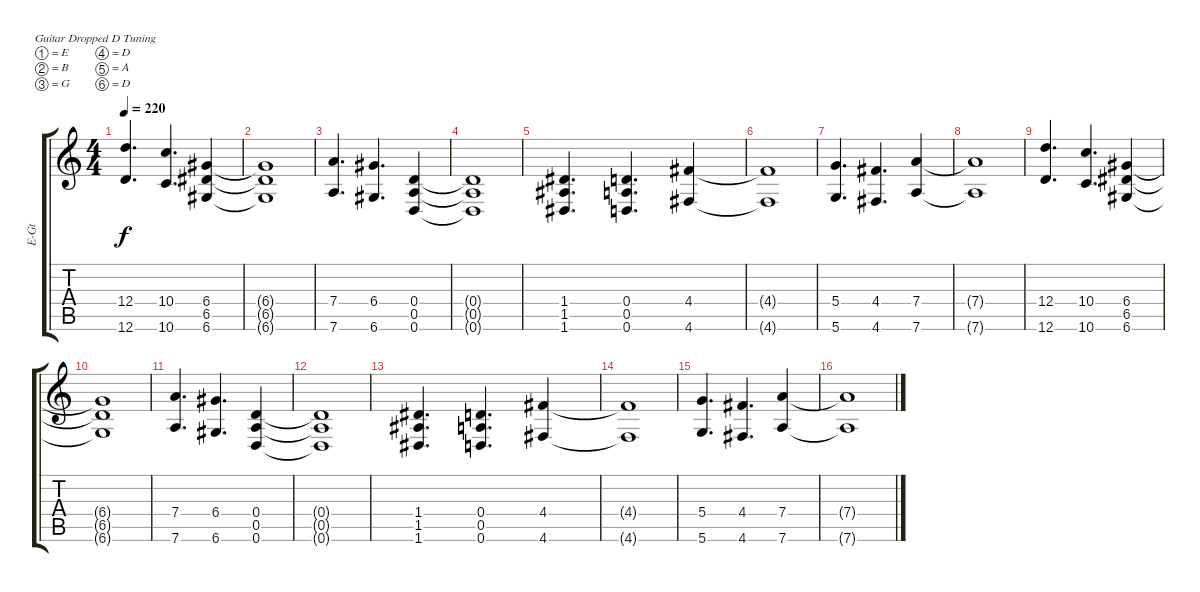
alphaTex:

\bracketExtendMode groupsimilarinstruments
\otherSystemsTrackNameOrientation horizontal
\track ("Guitar 1" "E-Gt") {instrument distortionguitar}
\staff {score tabs}
\tuning (E4 B3 G3 D3 A2 D2)
\ts (4 4)
\tempo 220
\clef g2
\ks c
(12.4 12.6).4{d dy f beam Up} (10.4 10.6).4{d beam Up} (6.4{acc #} 6.5{acc #} 6.6{acc #}).4{beam Up} |
(6.4{t acc #} 6.5{t acc #} 6.6{t acc #}).1{beam Up} |
(7.4 7.6).4{d beam Up} (6.4{acc #} 6.6{acc #}).4{d beam Up} (0.4 0.5 0.6).4{beam Up} |
(0.4{t} 0.5{t} 0.6{t}).1{beam Up} |
(1.4{acc #} 1.5{acc #} 1.6{acc #}).4{d beam Up} (0.4 0.5 0.6).4{d beam Up} (4.4{acc #} 4.6{acc #}).4{beam Up} |
(4.4{t acc #} 4.6{t acc #}).1{beam Up} |
(5.4 5.6).4{d beam Up} (4.4{acc #} 4.6{acc #}).4{d beam Up} (7.4 7.6).4{beam Up} |
(7.4{t} 7.6{t}).1{beam Up} |
(12.4 12.6).4{d beam Up} (10.4 10.6).4{d beam Up} (6.4{acc #} 6.5{acc #} 6.6{acc #}).4{beam Up} |
(6.4{t acc #} 6.5{t acc #} 6.6{t acc #}).1{beam Up} |
(7.4 7.6).4{d beam Up} (6.4{acc #} 6.6{acc #}).4{d beam Up} (0.4 0.5 0.6).4{beam Up} |
(0.4{t} 0.5{t} 0.6{t}).1{beam Up} |
(1.4{acc #} 1.5{acc #} 1.6{acc #}).4{d beam Up} (0.4 0.5 0.6).4{d beam Up} (4.4{acc #} 4.6{acc #}).4{beam Up} |
(4.4{t acc #} 4.6{t acc #}).1{beam Up} |
(5.4 5.6).4{d beam Up} (4.4{acc #} 4.6{acc #}).4{d beam Up} (7.4 7.6).4{beam Up} |
(7.4{t} 7.6{t}).1{beam Up}
